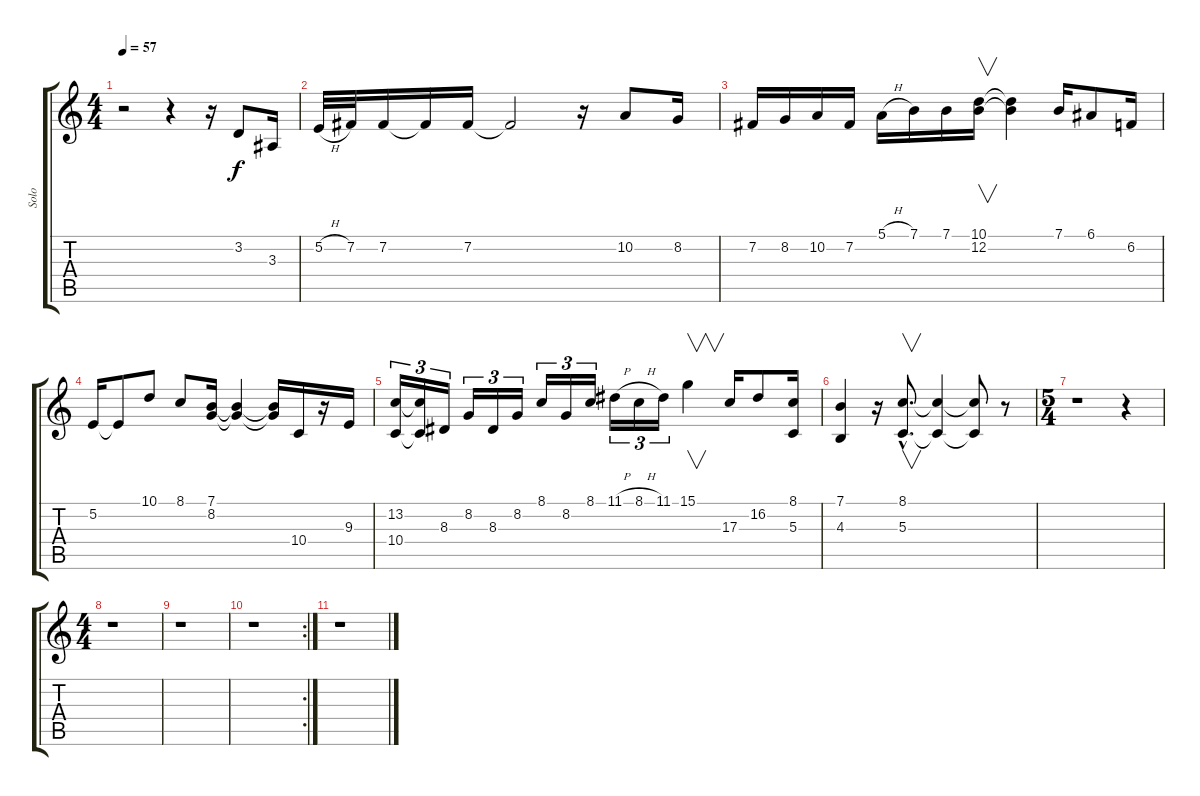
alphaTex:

\track ("Solo" "Solo") {instrument fx5brightness}
\staff {score tabs}
\tuning (E4 B3 G3 D3 A2 E2) {hide}
\ts (4 4)
\tempo 57
\clef g2
\ks c
r.2{dy f} r.4 r.16 3.2.8 3.3.16 |
5.2{h}.32 7.2.32 7.2.16 7.2{t}.16 7.2.16 7.2{t}.2 r.16 10.2.8 8.2.16 |
7.2.16 8.2.16 10.2.16 7.2.16 5.1{h}.16 7.1.16 7.1.16 (10.1 12.2).16{v} (10.1{t} 12.2{t}).4 7.1.16 6.1.8 6.2.16 |
5.2.16 5.2{t}.8 10.1.8 8.1.8 (7.1 8.2).16 (7.1{t} 8.2{t}).4 (7.1{t} 8.2{t}).16 10.4.16 r.16 9.3.16 |
(13.2 10.4).16{tu (3 2)} (13.2{t} 10.4{t}).16{tu (3 2)} 8.3.16{tu (3 2)} 8.2.16{tu (3 2)} 8.3.16{tu (3 2)} 8.2.16{tu (3 2)} 8.1.16{tu (3 2)} 8.2.16{tu (3 2)} 8.1.16{tu (3 2)} 11.1{h}.16{tu (3 2)} 8.1{h}.16{tu (3 2)} 11.1.16{tu (3 2)} 15.1.4{v} 17.3.16 16.2.8 (8.1 5.3).16 |
(7.1 4.3).4 r.16 (8.1{hac} 5.3{hac}).8{v d} (8.1{t} 5.3{t}).4 (8.1{t} 5.3{t}).8 r.8 |
\ts (5 4)
r.1 r.4 |
\ts (4 4)
r.1 |
r.1 |
\rc 2
r.1 |
r.1
